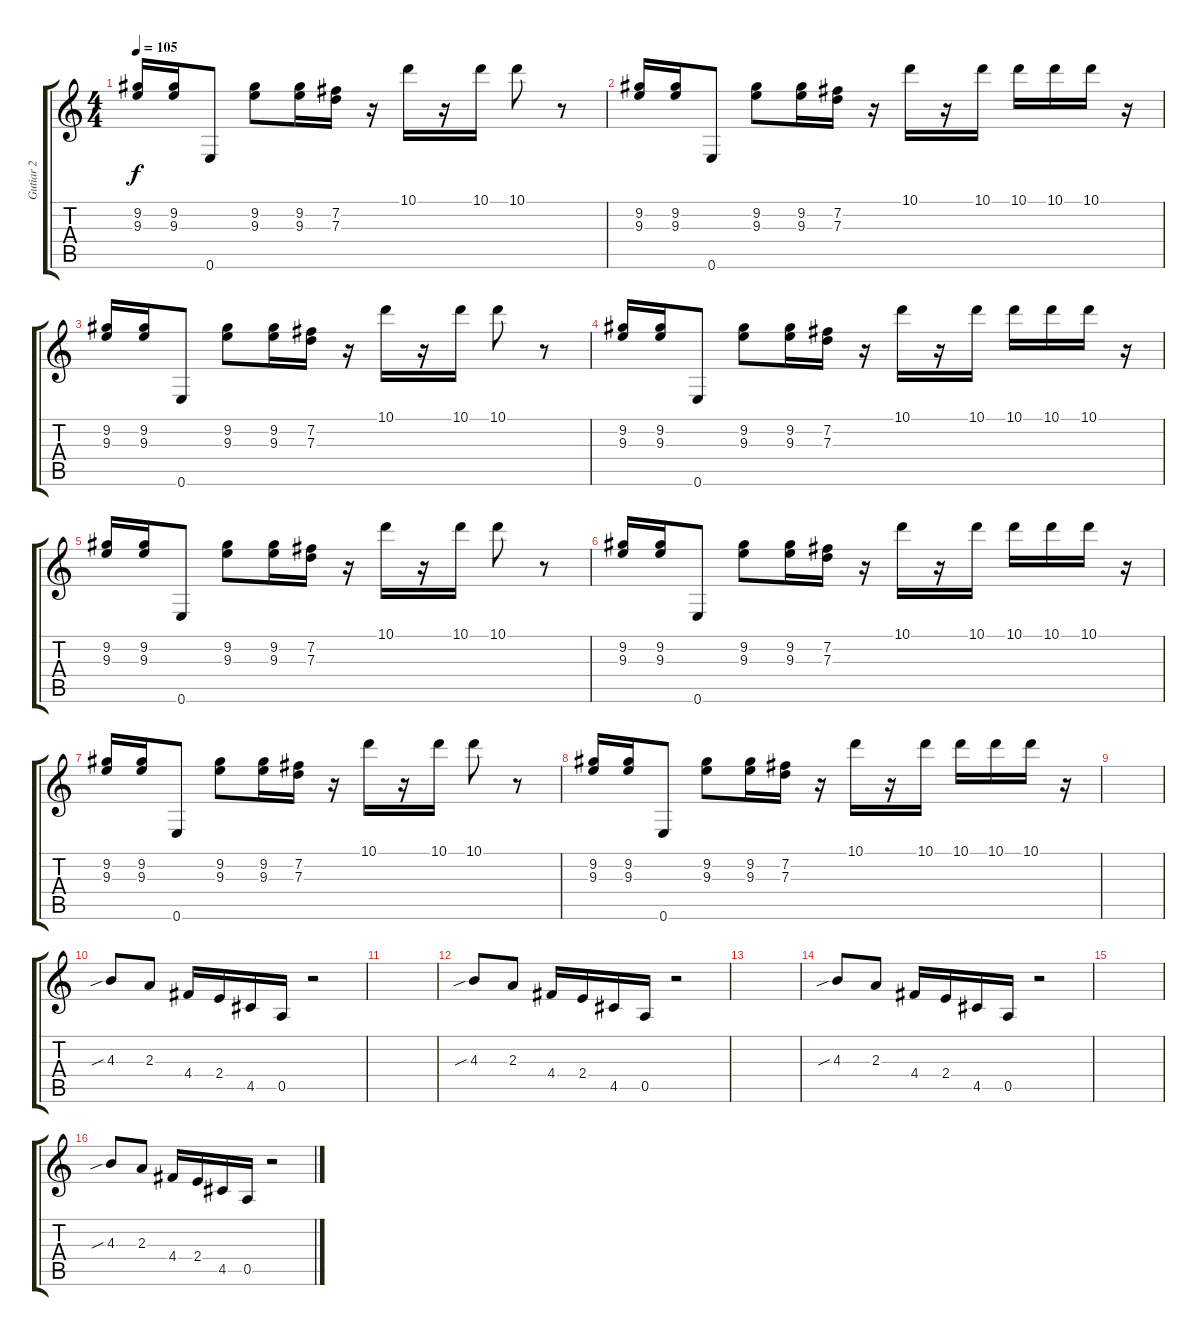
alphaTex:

\track ("Gutiar 2" "Gutiar 2") {instrument overdrivenguitar}
\staff {score tabs}
\tuning (E4 B3 G3 D3 A2 E2) {hide}
\ts (4 4)
\tempo 105
\clef g2
\ks c
(9.2 9.3).16{dy f} (9.2 9.3).16 0.6.8 (9.2 9.3).8 (9.2 9.3).16 (7.2 7.3).16 r.16 10.1.16 r.16 10.1.16 10.1.8 r.8 |
(9.2 9.3).16 (9.2 9.3).16 0.6.8 (9.2 9.3).8 (9.2 9.3).16 (7.2 7.3).16 r.16 10.1.16 r.16 10.1.16 10.1.16 10.1.16 10.1.16 r.16 |
(9.2 9.3).16 (9.2 9.3).16 0.6.8 (9.2 9.3).8 (9.2 9.3).16 (7.2 7.3).16 r.16 10.1.16 r.16 10.1.16 10.1.8 r.8 |
(9.2 9.3).16 (9.2 9.3).16 0.6.8 (9.2 9.3).8 (9.2 9.3).16 (7.2 7.3).16 r.16 10.1.16 r.16 10.1.16 10.1.16 10.1.16 10.1.16 r.16 |
(9.2 9.3).16 (9.2 9.3).16 0.6.8 (9.2 9.3).8 (9.2 9.3).16 (7.2 7.3).16 r.16 10.1.16 r.16 10.1.16 10.1.8 r.8 |
(9.2 9.3).16 (9.2 9.3).16 0.6.8 (9.2 9.3).8 (9.2 9.3).16 (7.2 7.3).16 r.16 10.1.16 r.16 10.1.16 10.1.16 10.1.16 10.1.16 r.16 |
(9.2 9.3).16 (9.2 9.3).16 0.6.8 (9.2 9.3).8 (9.2 9.3).16 (7.2 7.3).16 r.16 10.1.16 r.16 10.1.16 10.1.8 r.8 |
(9.2 9.3).16 (9.2 9.3).16 0.6.8 (9.2 9.3).8 (9.2 9.3).16 (7.2 7.3).16 r.16 10.1.16 r.16 10.1.16 10.1.16 10.1.16 10.1.16 r.16 |
|
4.3{sib}.8 2.3.8 4.4.16 2.4.16 4.5.16 0.5.16 r.2 |
|
4.3{sib}.8 2.3.8 4.4.16 2.4.16 4.5.16 0.5.16 r.2 |
|
4.3{sib}.8 2.3.8 4.4.16 2.4.16 4.5.16 0.5.16 r.2 |
|
4.3{sib}.8 2.3.8 4.4.16 2.4.16 4.5.16 0.5.16 r.2
